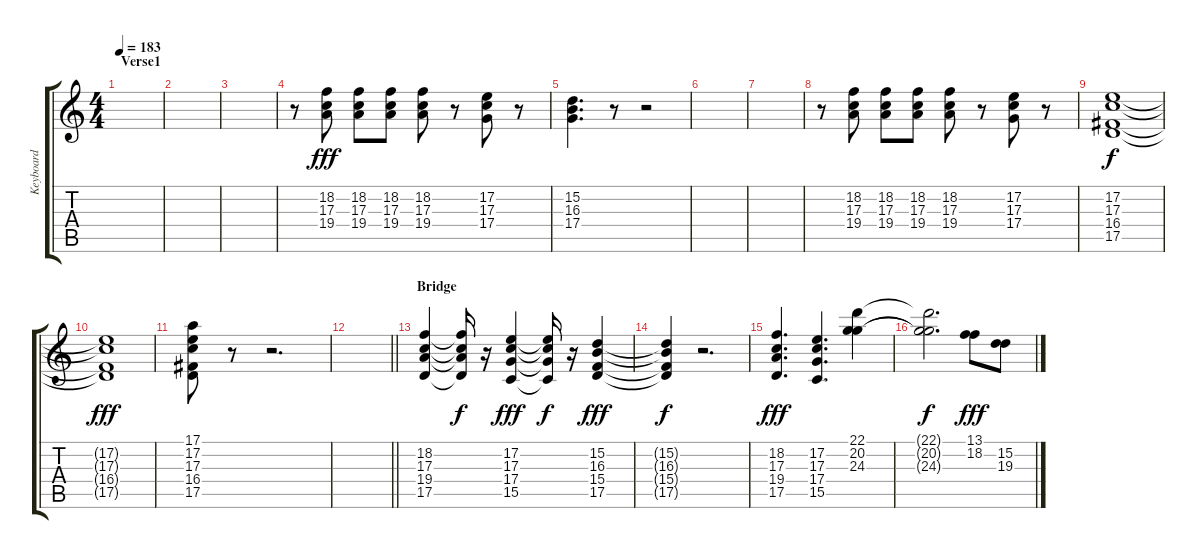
\track ("Keyboard" "Keyboard") {instrument drawbarorgan}
\staff {score tabs}
\tuning (E4 B3 G3 D3 A2 E2) {hide}
\ts (4 4)
\section ("" "Verse1")
\tempo 183
\clef g2
\ks c
|
|
|
r.8 (18.2 17.3 19.4).8{dy fff} (18.2 17.3 19.4).8 (18.2 17.3 19.4).8 (18.2 17.3 19.4).8 r.8 (17.2 17.3 17.4).8 r.8 |
(15.2 16.3 17.4).4{d} r.8 r.2 |
|
|
r.8 (18.2 17.3 19.4).8 (18.2 17.3 19.4).8 (18.2 17.3 19.4).8 (18.2 17.3 19.4).8 r.8 (17.2 17.3 17.4).8 r.8 |
(17.2 17.3 16.4 17.5).1{dy f} |
(17.2{t} 17.3{t} 16.4{t} 17.5{t}).1{dy fff} |
(17.1 17.2 17.3 16.4 17.5).8 r.8 r.2{d} |
\barLineRight lightlight
|
\section ("" "Bridge")
(18.2 17.3 19.4 17.5).4 (18.2{t} 17.3{t} 19.4{t} 17.5{t}).16{dy f} r.16 (17.2 17.3 17.4 15.5).4{dy fff} (17.2{t} 17.3{t} 17.4{t} 15.5{t}).16{dy f} r.16 (15.2 16.3 15.4 17.5).4{dy fff} |
(15.2{t} 16.3{t} 15.4{t} 17.5{t}).4{dy f} r.2{d} |
(18.2 17.3 19.4 17.5).4{d dy fff} (17.2 17.3 17.4 15.5).4{d} (22.1 20.2 24.3).4 |
(22.1{t} 20.2{t} 24.3{t}).2{d dy f} (13.1 18.2).8{dy fff} (15.2 19.3).8
